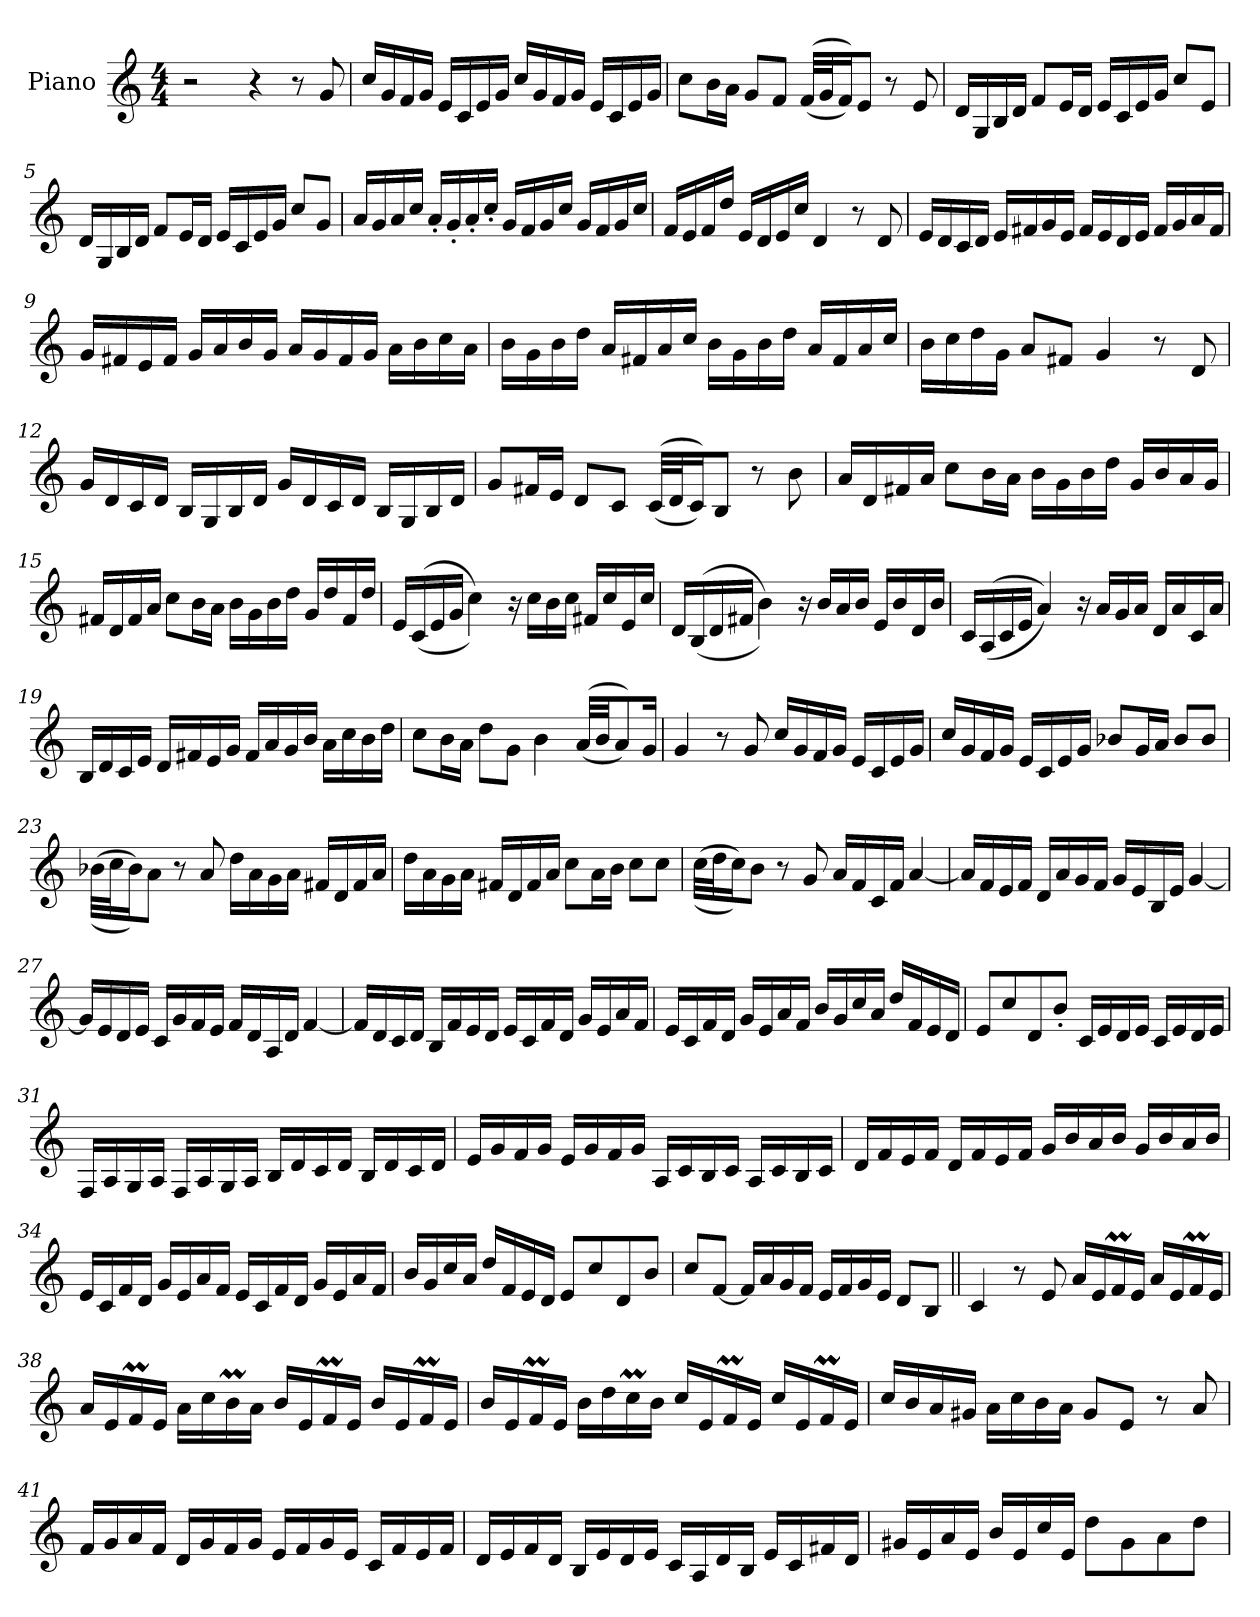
**kern
*part1
*staff1
*I"Piano
*I'Pno.
*clefG2
*k[]
*M4/4
*MM100
=1
2r
4r
8r
8g/
=2
16cc/LL
16g/
16f/
16g/JJ
16e/LL
16c/
16e/
16g/JJ
16cc/LL
16g/
16f/
16g/JJ
16e/LL
16c/
16e/
16g/JJ
=3
8cc\L
16b\L
16a\JJ
8g/L
8f/J
(<(<32f/LLL
32g/J
16f/J))
8e/J
8r
8e/
=4
16d/LL
16G/
16B/
16d/JJ
8f/L
16e/L
16d/JJ
16e/LL
16c/
16e/
16g/JJ
8cc/L
8e/J
!!LO:LB:g=z
=5
16d/LL
16G/
16B/
16d/JJ
8f/L
16e/L
16d/JJ
16e/LL
16c/
16e/
16g/JJ
8cc/L
8g/J
=6
16a/LL
16g/
16a/
16cc/JJ
16a'/LL
16g'/
16a'/
16cc'/JJ
16g/LL
16f/
16g/
16cc/JJ
16g/LL
16f/
16g/
16cc/JJ
=7
16f/LL
16e/
16f/
16dd/JJ
16e/LL
16d/
16e/
16cc/JJ
4d/
8r
8d/
!!LO:LB:g=z
=8
16e/LL
16d/
16c/
16d/JJ
16e/LL
16f#X/
16g/
16e/JJ
16f#/LL
16e/
16d/
16e/JJ
16f#/LL
16g/
16a/
16f#/JJ
=9
16g/LL
16f#X/
16e/
16f#/JJ
16g/LL
16a/
16b/
16g/JJ
16a/LL
16g/
16f#/
16g/JJ
16a\LL
16b\
16cc\
16a\JJ
=10
16b\LL
16g\
16b\
16dd\JJ
16a/LL
16f#X/
16a/
16cc/JJ
16b\LL
16g\
16b\
16dd\JJ
16a/LL
16f#/
16a/
16cc/JJ
!!LO:LB:g=z
=11
16b\LL
16cc\
16dd\
16g\JJ
8a/L
8f#X/J
4g/
8r
8d/
=12
16g/LL
16d/
16c/
16d/JJ
16B/LL
16G/
16B/
16d/JJ
16g/LL
16d/
16c/
16d/JJ
16B/LL
16G/
16B/
16d/JJ
=13
8g/L
16f#X/L
16e/JJ
8d/L
8c/J
(<(<32c/LLL
32d/J
16c/J))
8B/J
8r
8b\
!!LO:LB:g=z
=14
16a/LL
16d/
16f#X/
16a/JJ
8cc\L
16b\L
16a\JJ
16b\LL
16g\
16b\
16dd\JJ
16g/LL
16b/
16a/
16g/JJ
=15
16f#X/LL
16d/
16f#/
16a/JJ
8cc\L
16b\L
16a\JJ
16b\LL
16g\
16b\
16dd\JJ
16g/LL
16dd/
16f#/
16dd/JJ
=16
16e/LL
(>(>16c/
16e/
16g/JJ
4cc\))
16r
16cc\LL
16b\
16cc\JJ
16f#X/LL
16cc/
16e/
16cc/JJ
!!LO:LB:g=z
=17
16d/LL
(>(>16B/
16d/
16f#X/JJ
4b\))
16r
16b/LL
16a/
16b/JJ
16e/LL
16b/
16d/
16b/JJ
=18
16c/LL
(<(<16A/
16c/
16e/JJ
4a/))
16r
16a/LL
16g/
16a/JJ
16d/LL
16a/
16c/
16a/JJ
=19
16B/LL
16d/
16c/
16e/JJ
16d/LL
16f#X/
16e/
16g/JJ
16f#/LL
16a/
16g/
16b/JJ
16a\LL
16cc\
16b\
16dd\JJ
!!LO:LB:g=z
=20
8cc\L
16b\L
16a\JJ
8dd\L
8g\J
4b\
(<(<32a/LLL
32b/JJ
8a/))
16g/Jk
=21
4g/
8r
8g/
16cc/LL
16g/
16f/
16g/JJ
16e/LL
16c/
16e/
16g/JJ
=22
16cc/LL
16g/
16f/
16g/JJ
16e/LL
16c/
16e/
16g/JJ
8b-X/L
16g/L
16a/JJ
8b-/L
8b-/J
=23
(>(>32b-X\LLL
32cc\J
16b-\J))
8a\J
8r
8a/
16dd\LL
16a\
16g\
16a\JJ
16f#X/LL
16d/
16f#/
16a/JJ
!!LO:LB:g=z
=24
16dd\LL
16a\
16g\
16a\JJ
16f#X/LL
16d/
16f#/
16a/JJ
8cc\L
16a\L
16b\JJ
8cc\L
8cc\J
=25
(>(>32cc\LLL
32dd\J
16cc\J))
8b\J
8r
8g/
16a/LL
16f/
16c/
16f/JJ
[4a/
=26
16a/LL]
16f/
16e/
16f/JJ
16d/LL
16a/
16g/
16f/JJ
16g/LL
16e/
16B/
16e/JJ
[4g/
=27
16g/LL]
16e/
16d/
16e/JJ
16c/LL
16g/
16f/
16e/JJ
16f/LL
16d/
16A/
16d/JJ
[4f/
!!LO:LB:g=z
=28
16f/LL]
16d/
16c/
16d/JJ
16B/LL
16f/
16e/
16d/JJ
16e/LL
16c/
16f/
16d/JJ
16g/LL
16e/
16a/
16f/JJ
=29
16e/LL
16c/
16f/
16d/JJ
16g/LL
16e/
16a/
16f/JJ
16b/LL
16g/
16cc/
16a/JJ
16dd/LL
16f/
16e/
16d/JJ
=30
8e/L
8cc/
8d/
8b'/J
16c/LL
16e/
16d/
16e/JJ
16c/LL
16e/
16d/
16e/JJ
!!LO:LB:g=z
=31
16F/LL
16A/
16G/
16A/JJ
16F/LL
16A/
16G/
16A/JJ
16B/LL
16d/
16c/
16d/JJ
16B/LL
16d/
16c/
16d/JJ
=32
16e/LL
16g/
16f/
16g/JJ
16e/LL
16g/
16f/
16g/JJ
16A/LL
16c/
16B/
16c/JJ
16A/LL
16c/
16B/
16c/JJ
!!LO:PB:g=z
=33
16d/LL
16f/
16e/
16f/JJ
16d/LL
16f/
16e/
16f/JJ
16g/LL
16b/
16a/
16b/JJ
16g/LL
16b/
16a/
16b/JJ
=34
16e/LL
16c/
16f/
16d/JJ
16g/LL
16e/
16a/
16f/JJ
16e/LL
16c/
16f/
16d/JJ
16g/LL
16e/
16a/
16f/JJ
=35
16b/LL
16g/
16cc/
16a/JJ
16dd/LL
16f/
16e/
16d/JJ
8e/L
8cc/
8d/
8b/J
!!LO:LB:g=z
=36
8cc/L
[8f/J
16f/LL]
16a/
16g/
16f/JJ
16e/LL
16f/
16g/
16e/JJ
8d/L
8B/J
=37||
4c/
8r
8e/
16a/LL
16e/
16fM/
16e/JJ
16a/LL
16e/
16fM/
16e/JJ
=38
16a/LL
16e/
16fM/
16e/JJ
16a\LL
16cc\
16bm\
16a\JJ
16b/LL
16e/
16fM/
16e/JJ
16b/LL
16e/
16fM/
16e/JJ
!!LO:LB:g=z
=39
16b/LL
16e/
16fM/
16e/JJ
16b\LL
16dd\
16ccM\
16b\JJ
16cc/LL
16e/
16fM/
16e/JJ
16cc/LL
16e/
16fM/
16e/JJ
=40
16cc/LL
16b/
16a/
16g#X/JJ
16a\LL
16cc\
16b\
16a\JJ
8g#/L
8e/J
8r
8a/
=41
16f/LL
16g/
16a/
16f/JJ
16d/LL
16g/
16f/
16g/JJ
16e/LL
16f/
16g/
16e/JJ
16c/LL
16f/
16e/
16f/JJ
!!LO:LB:g=z
=42
16d/LL
16e/
16f/
16d/JJ
16B/LL
16e/
16d/
16e/JJ
16c/LL
16A/
16d/
16B/JJ
16e/LL
16c/
16f#X/
16d/JJ
=43
16g#X/LL
16e/
16a/
16e/JJ
16b/LL
16e/
16cc/
16e/JJ
8dd\L
8g#\
8a\
8dd\J
=
*-
